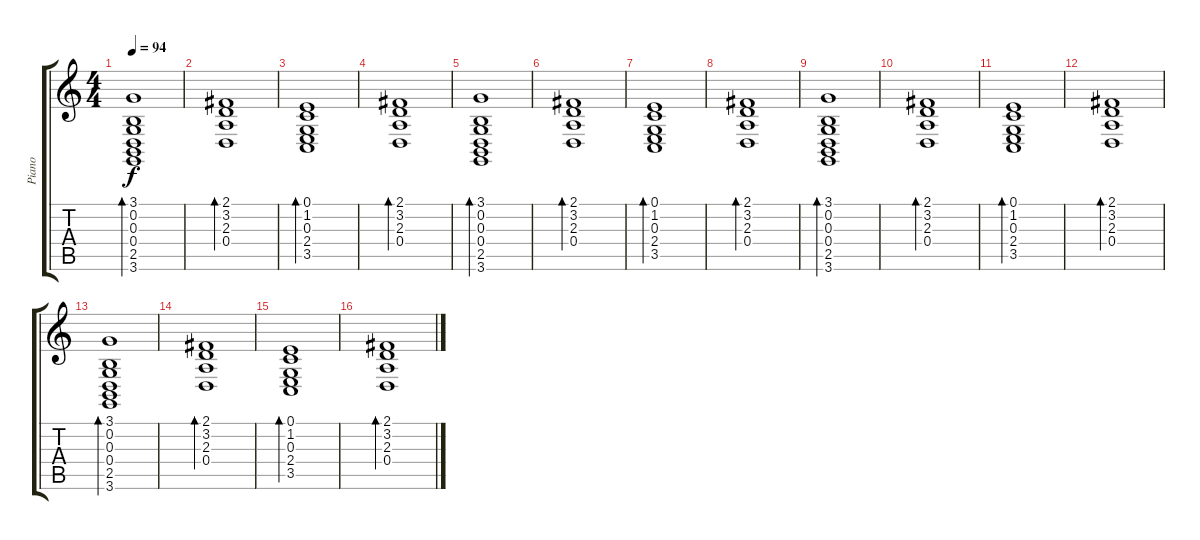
\track ("Piano" "Piano") {instrument acousticgrandpiano}
\staff {score tabs}
\tuning (E4 B3 G3 D3 A2 E2) {hide}
\ts (4 4)
\tempo 94
\clef g2
\ks c
(3.1 0.2 0.3 0.4 2.5 3.6).1{bd 120 dy f instrument acousticgrandpiano} |
(2.1 3.2 2.3 0.4).1{bd 120} |
(0.1 1.2 0.3 2.4 3.5).1{bd 120} |
(2.1 3.2 2.3 0.4).1{bd 120} |
(3.1 0.2 0.3 0.4 2.5 3.6).1{bd 120} |
(2.1 3.2 2.3 0.4).1{bd 120} |
(0.1 1.2 0.3 2.4 3.5).1{bd 120} |
(2.1 3.2 2.3 0.4).1{bd 120} |
(3.1 0.2 0.3 0.4 2.5 3.6).1{bd 120} |
(2.1 3.2 2.3 0.4).1{bd 120} |
(0.1 1.2 0.3 2.4 3.5).1{bd 120} |
(2.1 3.2 2.3 0.4).1{bd 120} |
(3.1 0.2 0.3 0.4 2.5 3.6).1{bd 120} |
(2.1 3.2 2.3 0.4).1{bd 120} |
(0.1 1.2 0.3 2.4 3.5).1{bd 120} |
(2.1 3.2 2.3 0.4).1{bd 120}
